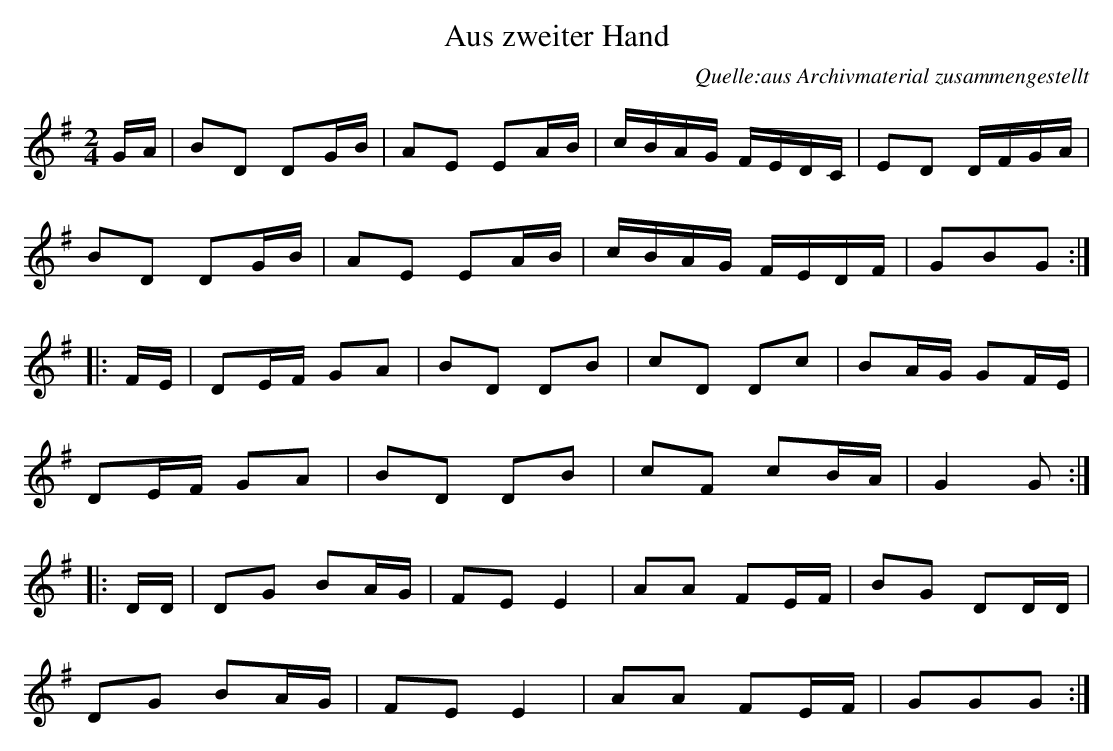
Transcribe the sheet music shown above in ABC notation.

X:1
T:Aus zweiter Hand
C:Quelle:aus Archivmaterial zusammengestellt
M:2/4
L:1/16
K:G
GA|B2D2 D2GB|A2E2 E2AB|cBAG FEDC|E2D2 DFGA|
B2D2 D2GB|A2E2 E2AB|cBAG FEDF|G2B2G2:|
|:FE|D2EF G2A2|B2D2 D2B2|c2D2 D2c2|B2AG G2FE|
D2EF G2A2|B2D2 D2B2|c2F2 c2BA|G4G2:|
|:DD|D2G2 B2AG|F2E2E4|A2A2 F2EF|B2G2 D2DD|
D2G2 B2AG|F2E2E4|A2A2 F2EF|G2G2G2:|
